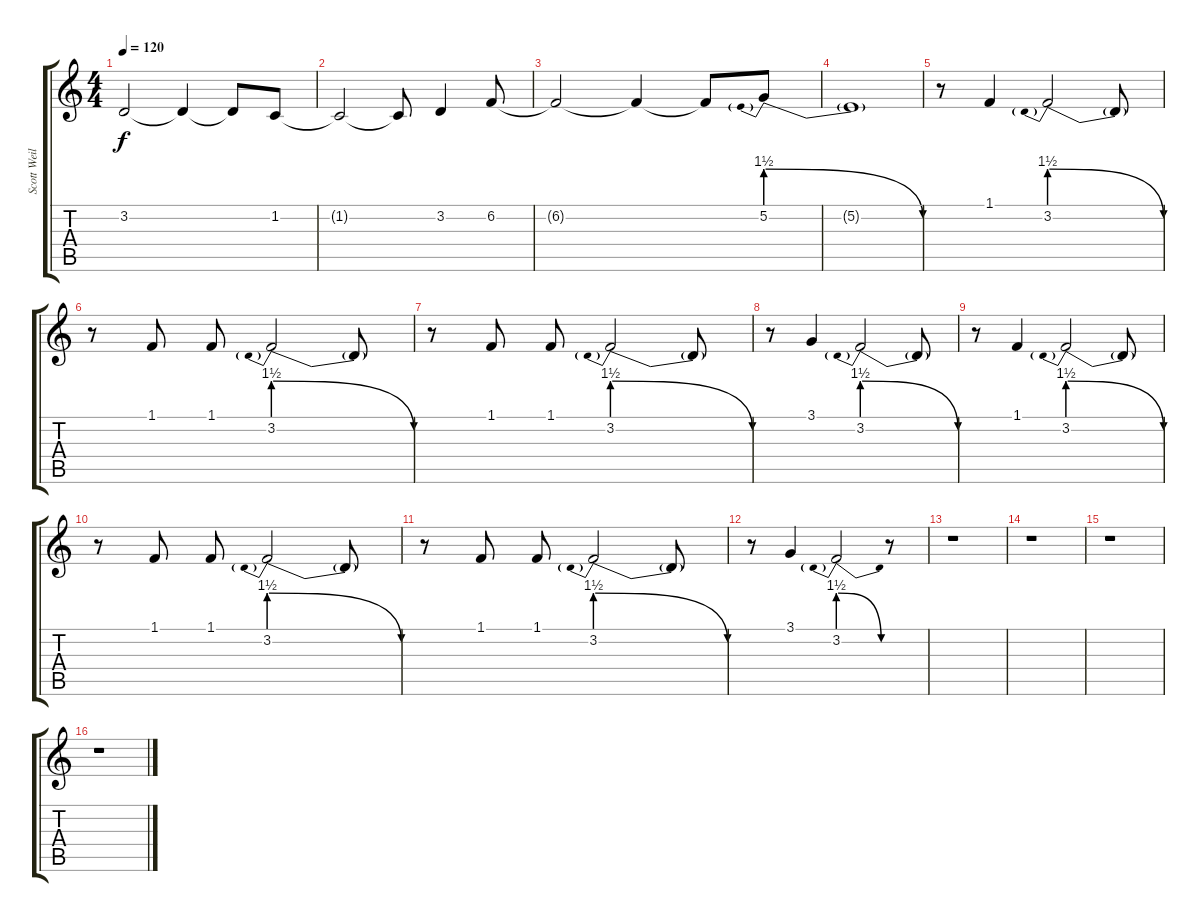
\track ("Scott Weiland" "Scott Weil") {instrument bassoon}
\staff {score tabs}
\tuning (E4 B3 G3 D3 A2 E2) {hide}
\ts (4 4)
\tempo 120
\clef g2
\ks c
3.2{t}.2{dy f} 3.2{t}.4 3.2{t}.8 1.2.8 |
1.2{t}.2 1.2{t}.8 3.2.4 6.2.8 |
6.2{t}.2 6.2{t}.4 6.2{t}.8 5.2{be (prebendrelease 0 6 60 0)}.8 |
5.2{t}.1 |
r.8 1.1.4 3.2{be (prebendrelease 0 6 60 0)}.2 3.2{t}.8 |
r.8 1.1.8 1.1.8 3.2{be (prebendrelease 0 6 60 0)}.2 3.2{t}.8 |
r.8 1.1.8 1.1.8 3.2{be (prebendrelease 0 6 60 0)}.2 3.2{t}.8 |
r.8 3.1.4 3.2{be (prebendrelease 0 6 60 0)}.2 3.2{t}.8 |
r.8 1.1.4 3.2{be (prebendrelease 0 6 60 0)}.2 3.2{t}.8 |
r.8 1.1.8 1.1.8 3.2{be (prebendrelease 0 6 60 0)}.2 3.2{t}.8 |
r.8 1.1.8 1.1.8 3.2{be (prebendrelease 0 6 60 0)}.2 3.2{t}.8 |
r.8 3.1.4 3.2{be (prebendrelease 0 6 60 0)}.2 r.8 |
r.1 |
r.1 |
r.1 |
r.1
